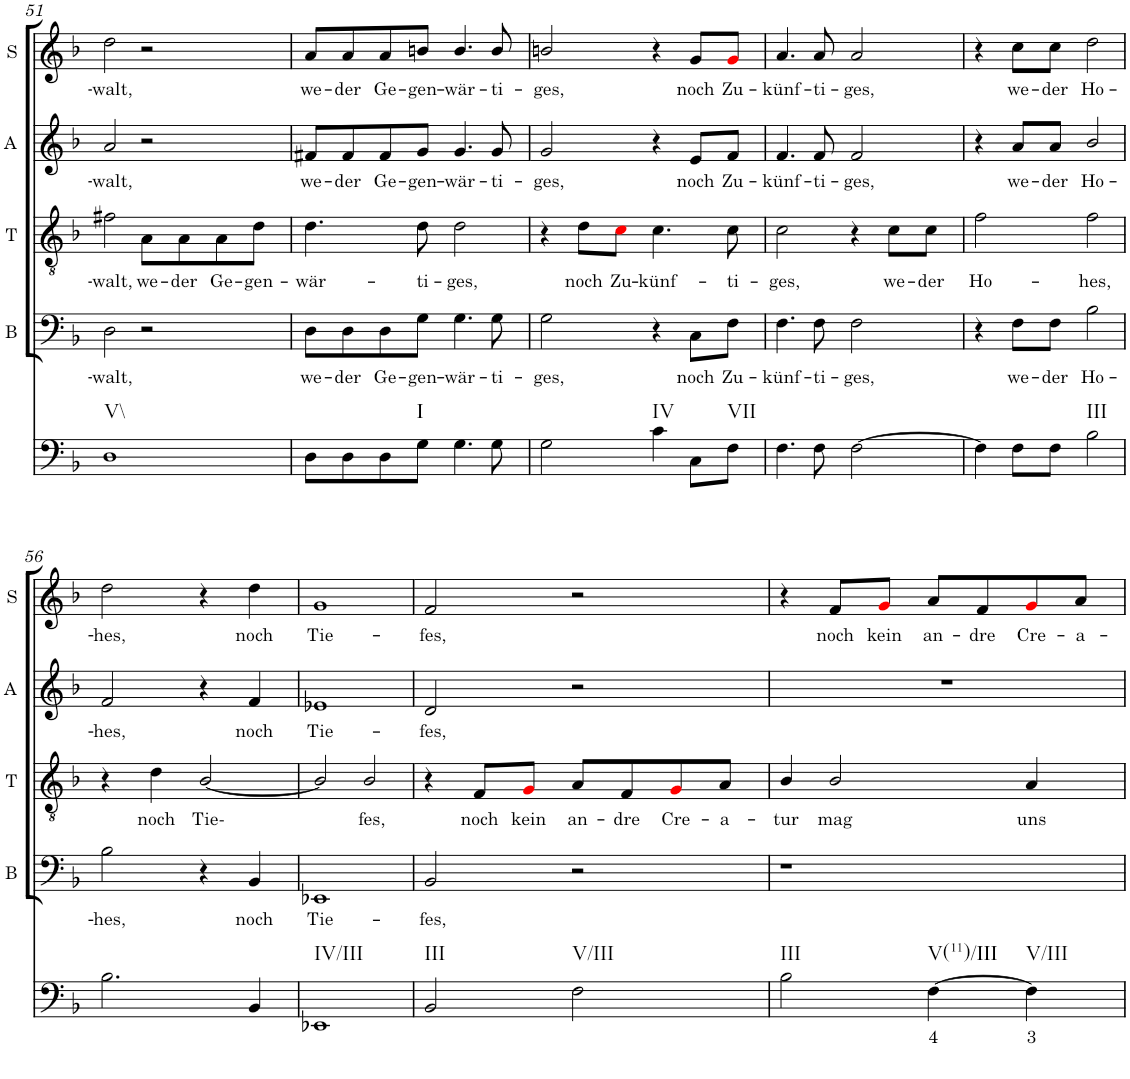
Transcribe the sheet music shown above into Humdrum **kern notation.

**kern	**text	**kern	**text	**kern	**text	**kern	**text	**kern	**text
*part5	*part5	*part4	*part4	*part3	*part3	*part2	*part2	*part1	*part1
*staff5	*staff5	*staff4	*staff4	*staff3	*staff3	*staff2	*staff2	*staff1	*staff1
*I"Continuo	*	*I"Bass	*	*I"Tenor	*	*I"Alto	*	*I"Soprano	*
*	*	*I'B	*	*I'T	*	*I'A	*	*I'S	*
!!LO:PB:g=z
*clefF4	*	*clefF4	*	*clefGv2	*	*clefG2	*	*clefG2	*
*k[b-]	*	*k[b-]	*	*k[b-]	*	*k[b-]	*	*k[b-]	*
*M4/4	*	*M4/4	*	*M4/4	*	*M4/4	*	*M4/4	*
=51	=51	=51	=51	=51	=51	=51	=51	=51	=51
!LO:TX:b:t=V\\	!	!	!	!	!	!	!	!	!
!	!	!	!LO:LY:b	!	!LO:LY:b	!	!LO:LY:b	!	!LO:LY:b
1D	.	2D\	walt,	2f#X\	walt,	2a/	walt,	2dd\	walt,
!	!	!	!	!	!LO:LY:b	!	!	!	!
.	.	2r	.	8A\L	we-	2r	.	2r	.
!	!	!	!	!	!LO:LY:b	!	!	!	!
.	.	.	.	8A\	der	.	.	.	.
!	!	!	!	!	!LO:LY:b	!	!	!	!
.	.	.	.	8A\	Ge-	.	.	.	.
!	!	!	!	!	!LO:LY:b	!	!	!	!
.	.	.	.	8d\J	gen-	.	.	.	.
=52	=52	=52	=52	=52	=52	=52	=52	=52	=52
!	!	!	!LO:LY:b	!	!LO:LY:b	!	!LO:LY:b	!	!LO:LY:b
8D\L	.	8D\L	we-	4.d\	wär-	8f#X/L	we-	8a/L	we-
!	!	!	!LO:LY:b	!	!	!	!LO:LY:b	!	!LO:LY:b
8D\	.	8D\	der	.	.	8f#/	der	8a/	der
!	!	!	!LO:LY:b	!	!	!	!LO:LY:b	!	!LO:LY:b
8D\	.	8D\	Ge-	.	.	8f#/	Ge-	8a/	Ge-
!LO:TX:b:t=I	!	!	!	!	!	!	!	!	!
!	!	!	!LO:LY:b	!	!LO:LY:b	!	!LO:LY:b	!	!LO:LY:b
8G\J	.	8G\J	gen-	8d\	ti-	8g/J	gen-	8bn/J	gen-
!	!	!	!LO:LY:b	!	!LO:LY:b	!	!LO:LY:b	!	!LO:LY:b
4.G\	.	4.G\	wär-	2d\	ges,	4.g/	wär-	4.b/	wär-
!	!	!	!LO:LY:b	!	!	!	!LO:LY:b	!	!LO:LY:b
8G\	.	8G\	ti-	.	.	8g/	ti-	8b/	ti-
=53	=53	=53	=53	=53	=53	=53	=53	=53	=53
!	!	!	!LO:LY:b	!	!	!	!LO:LY:b	!	!LO:LY:b
2G\	.	2G\	ges,	4r	.	2g/	ges,	2bn/	ges,
!	!	!	!	!	!LO:LY:b	!	!	!	!
.	.	.	.	8d\L	noch	.	.	.	.
!	!	!	!	!	!LO:LY:b	!	!	!	!
.	.	.	.	8ci\J	Zu-	.	.	.	.
!LO:TX:b:t=IV	!	!	!	!	!	!	!	!	!
!	!	!	!	!	!LO:LY:b	!	!	!	!
4c\	.	4r	.	4.c\	künf-	4r	.	4r	.
!	!	!	!LO:LY:b	!	!	!	!LO:LY:b	!	!LO:LY:b
8C\L	.	8C\L	noch	.	.	8e/L	noch	8g/L	noch
!LO:TX:b:t=VII	!	!	!	!	!	!	!	!	!
!	!	!	!LO:LY:b	!	!LO:LY:b	!	!LO:LY:b	!	!LO:LY:b
8F\J	.	8F\J	Zu-	8c\	ti-	8f/J	Zu-	8gi/J	Zu-
=54	=54	=54	=54	=54	=54	=54	=54	=54	=54
!	!	!	!LO:LY:b	!	!LO:LY:b	!	!LO:LY:b	!	!LO:LY:b
4.F\	.	4.F\	künf-	2c\	ges,	4.f/	künf-	4.a/	künf-
!	!	!	!LO:LY:b	!	!	!	!LO:LY:b	!	!LO:LY:b
8F\	.	8F\	ti-	.	.	8f/	ti-	8a/	ti-
!	!	!	!LO:LY:b	!	!	!	!LO:LY:b	!	!LO:LY:b
[2F\	.	2F\	ges,	4r	.	2f/	ges,	2a/	ges,
!	!	!	!	!	!LO:LY:b	!	!	!	!
.	.	.	.	8c\L	we-	.	.	.	.
!	!	!	!	!	!LO:LY:b	!	!	!	!
.	.	.	.	8c\J	der	.	.	.	.
=55	=55	=55	=55	=55	=55	=55	=55	=55	=55
!	!	!	!	!	!LO:LY:b	!	!	!	!
4F\]	.	4r	.	2f\	Ho-	4r	.	4r	.
!	!	!	!LO:LY:b	!	!	!	!LO:LY:b	!	!LO:LY:b
8F\L	.	8F\L	we-	.	.	8a/L	we-	8cc\L	we-
!	!	!	!LO:LY:b	!	!	!	!LO:LY:b	!	!LO:LY:b
8F\J	.	8F\J	der	.	.	8a/J	der	8cc\J	der
!LO:TX:b:t=III	!	!	!	!	!	!	!	!	!
!	!	!	!LO:LY:b	!	!LO:LY:b	!	!LO:LY:b	!	!LO:LY:b
2B-\	.	2B-\	Ho-	2f\	hes,	2b-/	Ho-	2dd\	Ho-
!!LO:LB:g=z
=56	=56	=56	=56	=56	=56	=56	=56	=56	=56
!	!	!	!LO:LY:b	!	!	!	!LO:LY:b	!	!LO:LY:b
2.B-\	.	2B-\	hes,	4r	.	2f/	hes,	2dd\	hes,
!	!	!	!	!	!LO:LY:b	!	!	!	!
.	.	.	.	4d\	noch	.	.	.	.
!	!	!	!	!	!LO:LY:b	!	!	!	!
.	.	4r	.	[2B-/	Tie-	4r	.	4r	.
!	!	!	!LO:LY:b	!	!	!	!LO:LY:b	!	!LO:LY:b
4BB-/	.	4BB-/	noch	.	.	4f/	noch	4dd\	noch
=57	=57	=57	=57	=57	=57	=57	=57	=57	=57
!LO:TX:b:t=IV/III	!	!	!	!	!	!	!	!	!
!	!	!	!LO:LY:b	!	!	!	!LO:LY:b	!	!LO:LY:b
1EE-X	.	1EE-X	Tie-	2B-/]	.	1e-X	Tie-	1g	Tie-
!	!	!	!	!	!LO:LY:b	!	!	!	!
.	.	.	.	2B-/	fes,	.	.	.	.
=58	=58	=58	=58	=58	=58	=58	=58	=58	=58
!LO:TX:b:t=III	!	!	!	!	!	!	!	!	!
!	!	!	!LO:LY:b	!	!	!	!LO:LY:b	!	!LO:LY:b
2BB-/	.	2BB-/	fes,	4r	.	2d/	fes,	2f/	fes,
!	!	!	!	!	!LO:LY:b	!	!	!	!
.	.	.	.	8F/L	noch	.	.	.	.
!	!	!	!	!	!LO:LY:b	!	!	!	!
.	.	.	.	8Gi/J	kein	.	.	.	.
!LO:TX:b:t=V/III	!	!	!	!	!	!	!	!	!
!	!	!	!	!	!LO:LY:b	!	!	!	!
2F\	.	2r	.	8A/L	an-	2r	.	2r	.
!	!	!	!	!	!LO:LY:b	!	!	!	!
.	.	.	.	8F/	dre	.	.	.	.
!	!	!	!	!	!LO:LY:b	!	!	!	!
.	.	.	.	8Gi/	Cre-	.	.	.	.
!	!	!	!	!	!LO:LY:b	!	!	!	!
.	.	.	.	8A/J	a-	.	.	.	.
=59	=59	=59	=59	=59	=59	=59	=59	=59	=59
!LO:TX:b:t=III	!	!	!	!	!	!	!	!	!
!	!	!	!	!	!LO:LY:b	!	!	!	!
2B-\	.	1r	.	4B-/	tur	1r	.	4r	.
!	!	!	!	!	!LO:LY:b	!	!	!	!LO:LY:b
.	.	.	.	2B-/	mag	.	.	8f/L	noch
!	!	!	!	!	!	!	!	!	!LO:LY:b
.	.	.	.	.	.	.	.	8gi/J	kein
!LO:TX:b:t=V(11)/III	!	!	!	!	!	!	!	!	!
!	!LO:LY:b	!	!	!	!	!	!	!	!LO:LY:b
[4F\	4	.	.	.	.	.	.	8a/L	an-
!	!	!	!	!	!	!	!	!	!LO:LY:b
.	.	.	.	.	.	.	.	8f/	dre
!LO:TX:b:t=V/III	!	!	!	!	!	!	!	!	!
!	!LO:LY:b	!	!	!	!LO:LY:b	!	!	!	!LO:LY:b
4F\]	3	.	.	4A/	uns	.	.	8gi/	Cre-
!	!	!	!	!	!	!	!	!	!LO:LY:b
.	.	.	.	.	.	.	.	8a/J	a-
=	=	=	=	=	=	=	=	=	=
*-	*-	*-	*-	*-	*-	*-	*-	*-	*-
